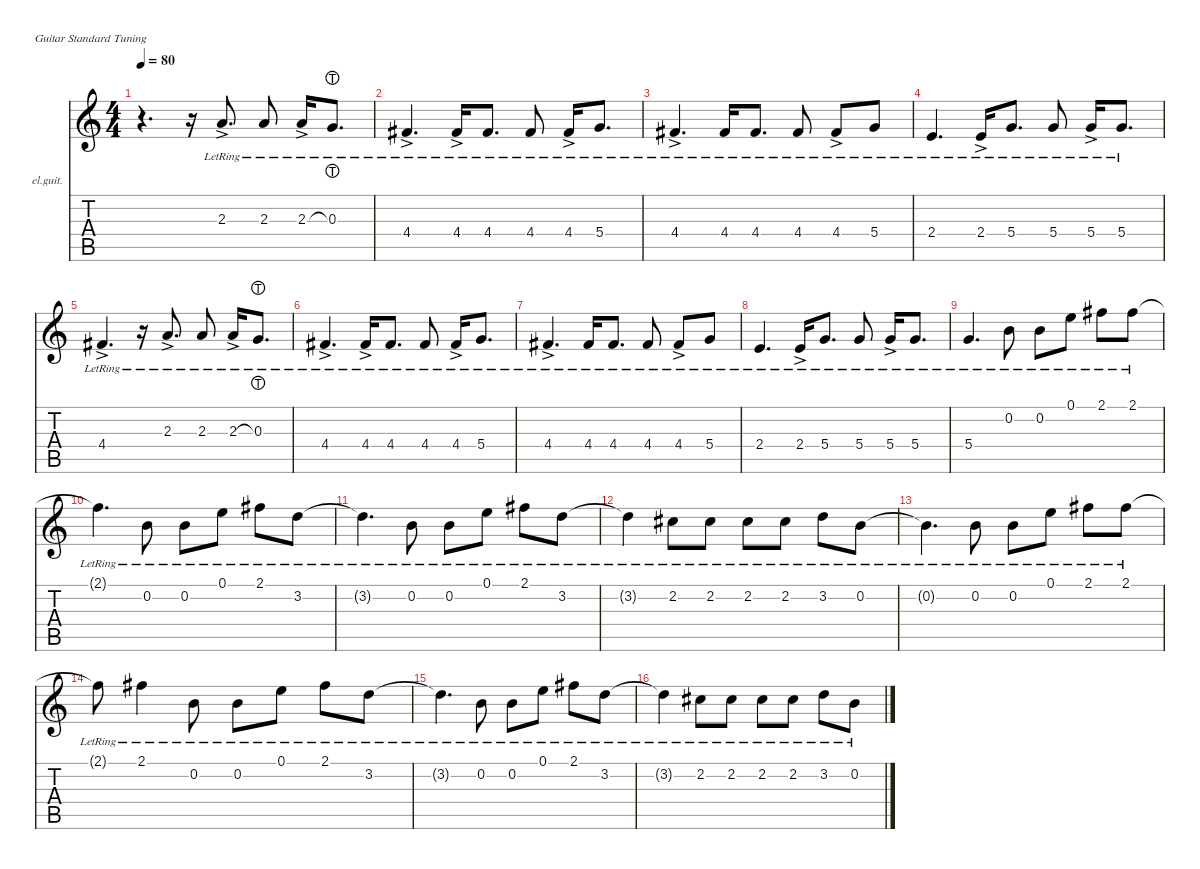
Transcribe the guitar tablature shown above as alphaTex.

\defaultSystemsLayout 4
\hideDynamics
\bracketExtendMode nobrackets
\firstSystemTrackNameOrientation horizontal
\otherSystemsTrackNameOrientation horizontal
\track ("Clean Guitar" "el.guit.") {instrument electricguitarclean}
\staff {score tabs}
\tuning (E4 B3 G3 D3 A2 E2)
\ts (4 4)
\tempo 80
\clef g2
\ks c
r.4{d dy mf} r.16 2.3{ac lr}.8{d} 2.3{lr}.8 2.3{ac lr}.16 0.3{lht lr}.8{d} |
4.4{ac lr}.4{d} 4.4{ac lr}.16 4.4{lr}.8{d} 4.4{lr}.8 4.4{ac lr}.16 5.4{lr}.8{d} |
4.4{ac lr}.4{d} 4.4{lr}.16 4.4{lr}.8{d} 4.4{lr}.8 4.4{ac lr}.8 5.4{lr}.8 |
2.4{lr}.4{d} 2.4{ac lr}.16 5.4{lr}.8{d} 5.4{lr}.8 5.4{ac lr}.16 5.4{lr}.8{d} |
4.4{ac lr}.4{d} r.16 2.3{ac lr}.8{d} 2.3{lr}.8 2.3{ac lr}.16 0.3{lht lr}.8{d} |
4.4{ac lr}.4{d} 4.4{ac lr}.16 4.4{lr}.8{d} 4.4{lr}.8 4.4{ac lr}.16 5.4{lr}.8{d} |
4.4{ac lr}.4{d} 4.4{lr}.16 4.4{lr}.8{d} 4.4{lr}.8 4.4{ac lr}.8 5.4{lr}.8 |
2.4{lr}.4{d} 2.4{ac lr}.16 5.4{lr}.8{d} 5.4{lr}.8 5.4{ac lr}.16 5.4{lr}.8{d} |
5.4{lr}.4{d} 0.2{lr}.8 0.2{lr}.8 0.1{lr}.8 2.1{lr}.8 2.1{lr}.8 |
2.1{lr t}.4{d} 0.2{lr}.8 0.2{lr}.8 0.1{lr}.8 2.1{lr}.8 3.2{lr}.8 |
3.2{lr t}.4{d} 0.2{lr}.8 0.2{lr}.8 0.1{lr}.8 2.1{lr}.8 3.2{lr}.8 |
3.2{lr t}.4 2.2{lr}.8 2.2{lr}.8 2.2{lr}.8 2.2{lr}.8 3.2{lr}.8 0.2{lr}.8 |
0.2{lr t}.4{d} 0.2{lr}.8 0.2{lr}.8 0.1{lr}.8 2.1{lr}.8 2.1{lr}.8 |
2.1{lr t}.8 2.1{lr}.4 0.2{lr}.8 0.2{lr}.8 0.1{lr}.8 2.1{lr}.8 3.2{lr}.8 |
3.2{lr t}.4{d} 0.2{lr}.8 0.2{lr}.8 0.1{lr}.8 2.1{lr}.8 3.2{lr}.8 |
3.2{lr t}.4 2.2{lr}.8 2.2{lr}.8 2.2{lr}.8 2.2{lr}.8 3.2{lr}.8 0.2{lr}.8
